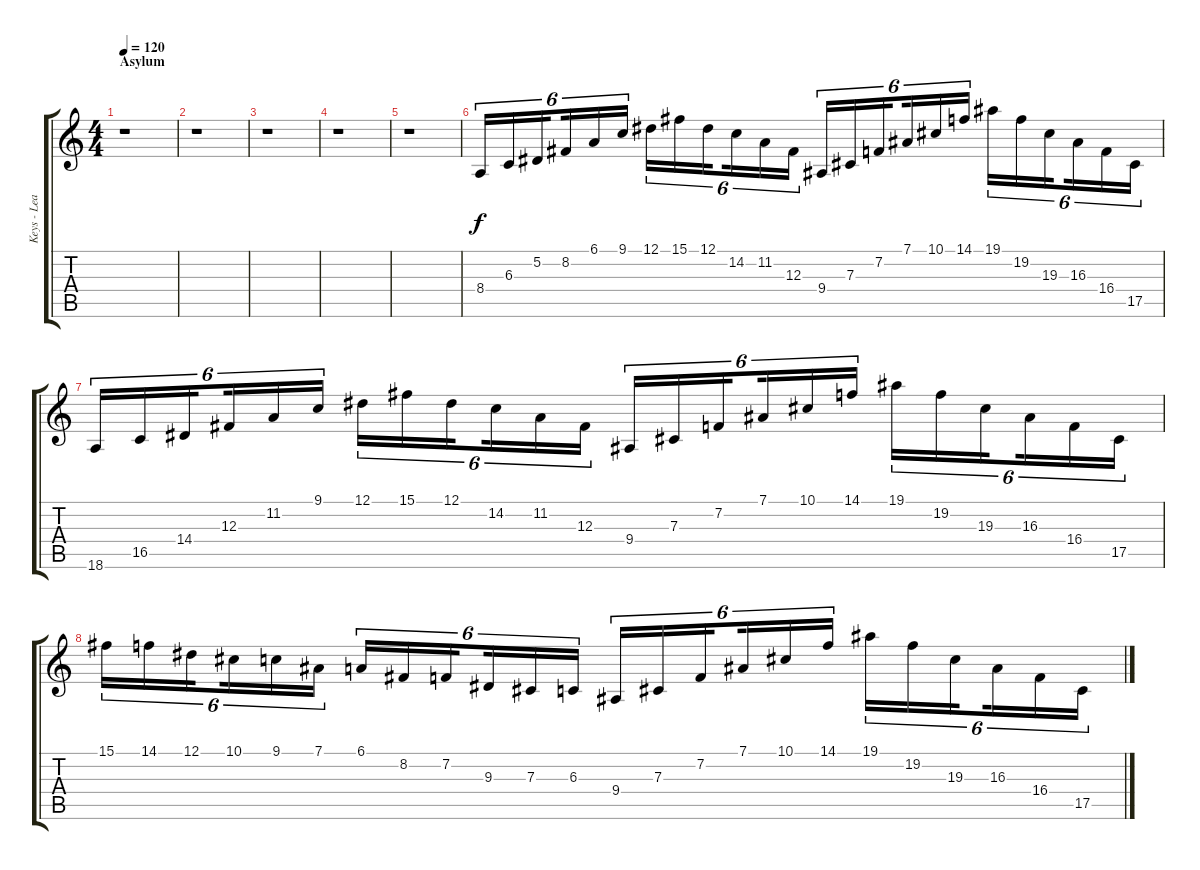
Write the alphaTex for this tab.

\track ("Keys - Lead" "Keys - Lea") {instrument lead2sawtooth}
\staff {score tabs}
\tuning (Eb4 Bb3 Gb3 Db3 Ab2 Eb2) {hide}
\ts (4 4)
\section ("" "Asylum")
\tempo 120
\clef g2
\ks c
r.1{dy f instrument lead2sawtooth} |
r.1 |
r.1 |
r.1 |
r.1 |
8.4.16{tu (6 4)} 6.3.16{tu (6 4)} 5.2.16{tu (6 4) beam splitsecondary} 8.2.16{tu (6 4)} 6.1.16{tu (6 4)} 9.1.16{tu (6 4)} 12.1.16{tu (6 4)} 15.1.16{tu (6 4)} 12.1.16{tu (6 4) beam splitsecondary} 14.2.16{tu (6 4)} 11.2.16{tu (6 4)} 12.3.16{tu (6 4)} 9.4.16{tu (6 4)} 7.3.16{tu (6 4)} 7.2.16{tu (6 4) beam splitsecondary} 7.1.16{tu (6 4)} 10.1.16{tu (6 4)} 14.1.16{tu (6 4)} 19.1.16{tu (6 4)} 19.2.16{tu (6 4)} 19.3.16{tu (6 4) beam splitsecondary} 16.3.16{tu (6 4)} 16.4.16{tu (6 4)} 17.5.16{tu (6 4)} |
18.6.16{tu (6 4)} 16.5.16{tu (6 4)} 14.4.16{tu (6 4) beam splitsecondary} 12.3.16{tu (6 4)} 11.2.16{tu (6 4)} 9.1.16{tu (6 4)} 12.1.16{tu (6 4)} 15.1.16{tu (6 4)} 12.1.16{tu (6 4) beam splitsecondary} 14.2.16{tu (6 4)} 11.2.16{tu (6 4)} 12.3.16{tu (6 4)} 9.4.16{tu (6 4)} 7.3.16{tu (6 4)} 7.2.16{tu (6 4) beam splitsecondary} 7.1.16{tu (6 4)} 10.1.16{tu (6 4)} 14.1.16{tu (6 4)} 19.1.16{tu (6 4)} 19.2.16{tu (6 4)} 19.3.16{tu (6 4) beam splitsecondary} 16.3.16{tu (6 4)} 16.4.16{tu (6 4)} 17.5.16{tu (6 4)} |
15.1.16{tu (6 4)} 14.1.16{tu (6 4)} 12.1.16{tu (6 4) beam splitsecondary} 10.1.16{tu (6 4)} 9.1.16{tu (6 4)} 7.1.16{tu (6 4)} 6.1.16{tu (6 4)} 8.2.16{tu (6 4)} 7.2.16{tu (6 4) beam splitsecondary} 9.3.16{tu (6 4)} 7.3.16{tu (6 4)} 6.3.16{tu (6 4)} 9.4.16{tu (6 4)} 7.3.16{tu (6 4)} 7.2.16{tu (6 4) beam splitsecondary} 7.1.16{tu (6 4)} 10.1.16{tu (6 4)} 14.1.16{tu (6 4)} 19.1.16{tu (6 4)} 19.2.16{tu (6 4)} 19.3.16{tu (6 4) beam splitsecondary} 16.3.16{tu (6 4)} 16.4.16{tu (6 4)} 17.5.16{tu (6 4)}
